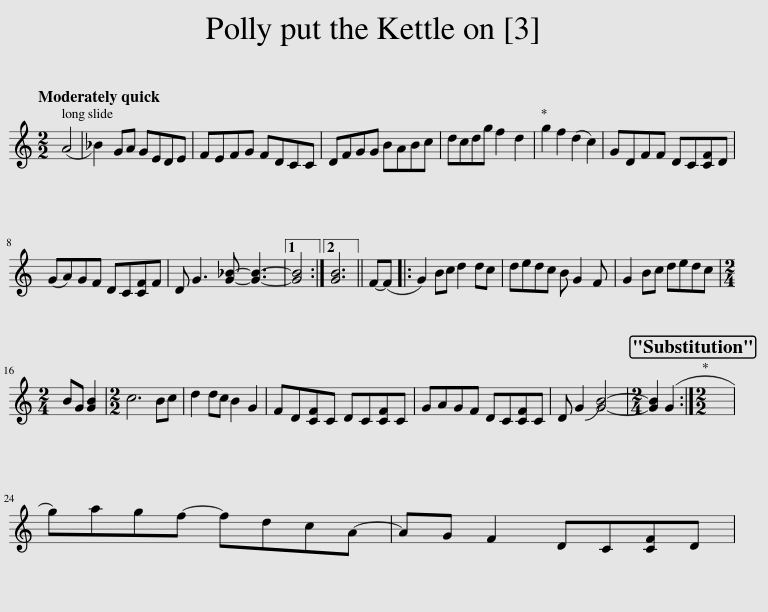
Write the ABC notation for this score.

X:1
L:1/8
Q:1/4=120
M:2/2
I:linebreak $
K:C
V:1 treble
V:1
 (A4 | _B2) GA GEDE | FEFG FDCC | DFGG BABc | dcdg f2 d2 | %5
 g2 f2 (d2 c2) | GDFF DC[CF]D |$ (GA)GF DC[CF]F | D G3 [G_B]- [GB]3- |1 [GB]4 :|2 %10
 [GB]6 || F-(F |: G2) Bc d2 dc | dedc B G2 F | G2 Bc dedc |$ %15
[M:2/4] BG [GB]2 |[M:2/2] c6 Bc | d2 dc B2 G2 | FD[CF]C DC[CF]C | GAGF DC[CF]C | %20
 D G2 !slide![GB]4- |[M:2/4] [GB]2 (G2 :|[M:2/2] x8 |$ g)agf- fdcA- | AG F2 DC[CF]D | %25
